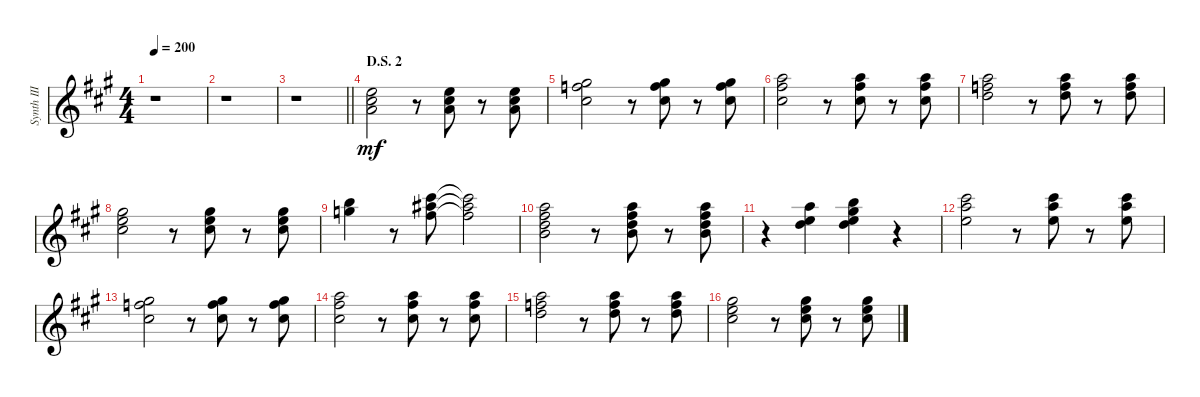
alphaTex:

\track ("Synth III" "Synth III") {instrument synthbrass1}
\staff {score}
\tuning (E4 B3 G3 D3 A2 E2 B1) {hide}
\ts (4 4)
\tempo 200
\clef g2
\ks a
r.1{dy mf} |
r.1 |
\barLineRight lightlight
r.1 |
\section ("" "D.S. 2")
(12.1 14.2 14.3).2 r.8 (12.1 14.2 14.3).8 r.8 (12.1 14.2 14.3).8 |
(9.1 18.2 25.3).2 r.8 (9.1 18.2 25.3).8 r.8 (9.1 18.2 25.3).8 |
(9.1 19.2 26.3).2 r.8 (9.1 19.2 26.3).8 r.8 (9.1 19.2 26.3).8 |
(17.1 18.2 19.3).2 r.8 (17.1 18.2 19.3).8 r.8 (17.1 18.2 19.3).8 |
(9.1 17.2 25.3).2 r.8 (9.1 17.2 25.3).8 r.8 (9.1 17.2 25.3).8 |
(15.1 24.2).4 r.8 (21.1 23.2 23.3).8 (21.1{t} 23.2{t} 23.3{t}).2 |
(17.1 19.2 19.3 21.4).2 r.8 (17.1 19.2 19.3 21.4).8 r.8 (17.1 19.2 19.3 21.4).8 |
r.4 (10.1 17.2 26.3).4 (19.1 21.2 21.3 24.4).4 r.4 |
(12.1 22.2 30.3).2 r.8 (12.1 22.2 30.3).8 r.8 (12.1 22.2 30.3).8 |
(9.1 18.2 25.3).2 r.8 (9.1 18.2 25.3).8 r.8 (9.1 18.2 25.3).8 |
(9.1 19.2 26.3).2 r.8 (9.1 19.2 26.3).8 r.8 (9.1 19.2 26.3).8 |
(17.1 18.2 19.3).2 r.8 (17.1 18.2 19.3).8 r.8 (17.1 18.2 19.3).8 |
(9.1 17.2 25.3).2 r.8 (9.1 17.2 25.3).8 r.8 (9.1 17.2 25.3).8
